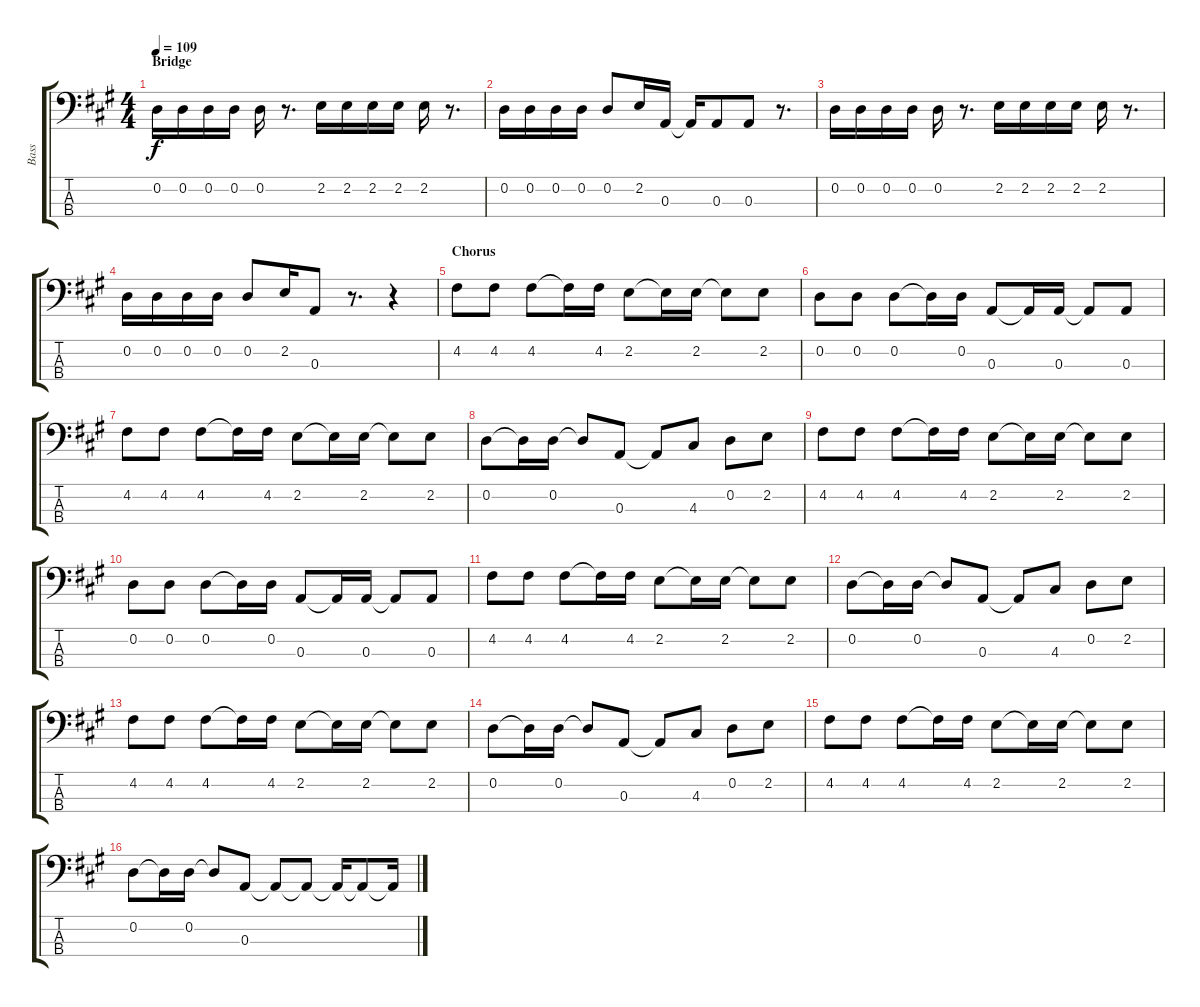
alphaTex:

\track ("Bass" "Bass") {instrument electricbassfinger}
\staff {score tabs}
\tuning (G2 D2 A1 E1) {hide}
\ts (4 4)
\section ("" "Bridge")
\tempo 109
\clef f4
\ks f#minor
0.2.16{dy f} 0.2.16 0.2.16 0.2.16 0.2.16 r.8{d} 2.2.16 2.2.16 2.2.16 2.2.16 2.2.16 r.8{d} |
0.2.16 0.2.16 0.2.16 0.2.16 0.2.8 2.2.16 0.3.16 0.3{t}.16 0.3.8 0.3.8 r.8{d} |
0.2.16 0.2.16 0.2.16 0.2.16 0.2.16 r.8{d} 2.2.16 2.2.16 2.2.16 2.2.16 2.2.16 r.8{d} |
0.2.16 0.2.16 0.2.16 0.2.16 0.2.8 2.2.16 0.3.8 r.8{d} r.4 |
\section ("" "Chorus")
4.2.8 4.2.8 4.2.8 4.2{t}.16 4.2.16 2.2.8 2.2{t}.16 2.2.16 2.2{t}.8 2.2.8 |
0.2.8 0.2.8 0.2.8 0.2{t}.16 0.2.16 0.3.8 0.3{t}.16 0.3.16 0.3{t}.8 0.3.8 |
4.2.8 4.2.8 4.2.8 4.2{t}.16 4.2.16 2.2.8 2.2{t}.16 2.2.16 2.2{t}.8 2.2.8 |
0.2.8 0.2{t}.16 0.2.16 0.2{t}.8 0.3.8 0.3{t}.8 4.3.8 0.2.8 2.2.8 |
4.2.8 4.2.8 4.2.8 4.2{t}.16 4.2.16 2.2.8 2.2{t}.16 2.2.16 2.2{t}.8 2.2.8 |
0.2.8 0.2.8 0.2.8 0.2{t}.16 0.2.16 0.3.8 0.3{t}.16 0.3.16 0.3{t}.8 0.3.8 |
4.2.8 4.2.8 4.2.8 4.2{t}.16 4.2.16 2.2.8 2.2{t}.16 2.2.16 2.2{t}.8 2.2.8 |
0.2.8 0.2{t}.16 0.2.16 0.2{t}.8 0.3.8 0.3{t}.8 4.3.8 0.2.8 2.2.8 |
4.2.8 4.2.8 4.2.8 4.2{t}.16 4.2.16 2.2.8 2.2{t}.16 2.2.16 2.2{t}.8 2.2.8 |
0.2.8 0.2{t}.16 0.2.16 0.2{t}.8 0.3.8 0.3{t}.8 4.3.8 0.2.8 2.2.8 |
4.2.8 4.2.8 4.2.8 4.2{t}.16 4.2.16 2.2.8 2.2{t}.16 2.2.16 2.2{t}.8 2.2.8 |
0.2.8 0.2{t}.16 0.2.16 0.2{t}.8 0.3.8 0.3{t}.8 0.3{t}.8 0.3{t}.16 0.3{t}.8 0.3{t}.16
